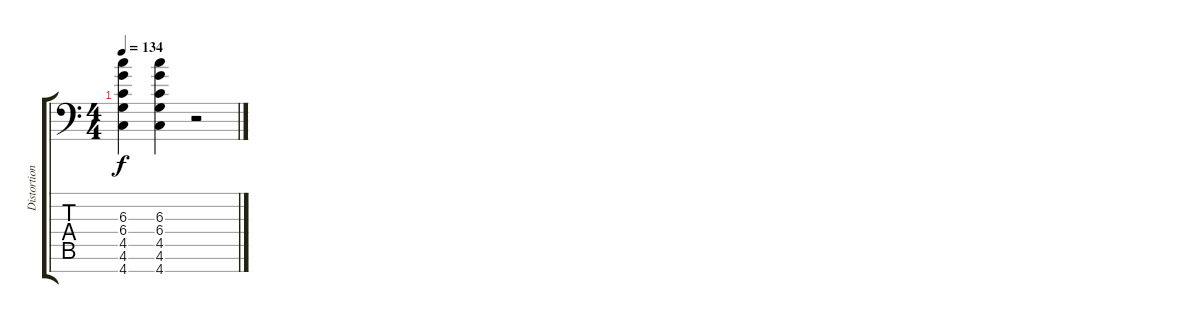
\track ("Distortion" "Distortion") {instrument distortionguitar}
\staff {score tabs}
\tuning (Eb4 Bb3 Gb3 Db3 Ab2 Eb2 Ab1) {hide}
\ts (4 4)
\tempo 134
\clef f4
\ks c
(6.3 6.4 4.5 4.6 4.7).4{dy f} (6.3 6.4 4.5 4.6 4.7).4 r.2
